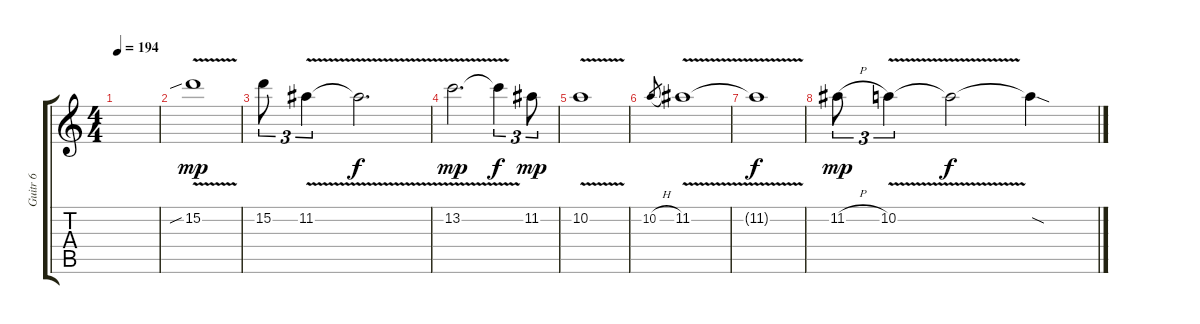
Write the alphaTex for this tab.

\track ("Guitr 6" "Guitr 6") {instrument distortionguitar}
\staff {score tabs}
\tuning (E4 B3 G3 D3 A2 D2) {hide}
\ts (4 4)
\tempo 194
\clef g2
\ks c
|
15.2{v sib}.1{dy mp} |
15.2.8{tu (3 2)} 11.2{v}.4{tu (3 2)} 11.2{t}.2{d dy f} |
13.2{v}.2{d dy mp} 13.2{t}.4{tu (3 2) dy f} 11.2.8{tu (3 2) dy mp} |
10.2{v}.1 |
10.2{h}.8{gr} 11.2{v}.1 |
11.2{t}.1{dy f} |
11.2{h}.8{tu (3 2) dy mp} 10.2{v}.4{tu (3 2)} 10.2{t}.2{dy f} 10.2{sod t}.4
